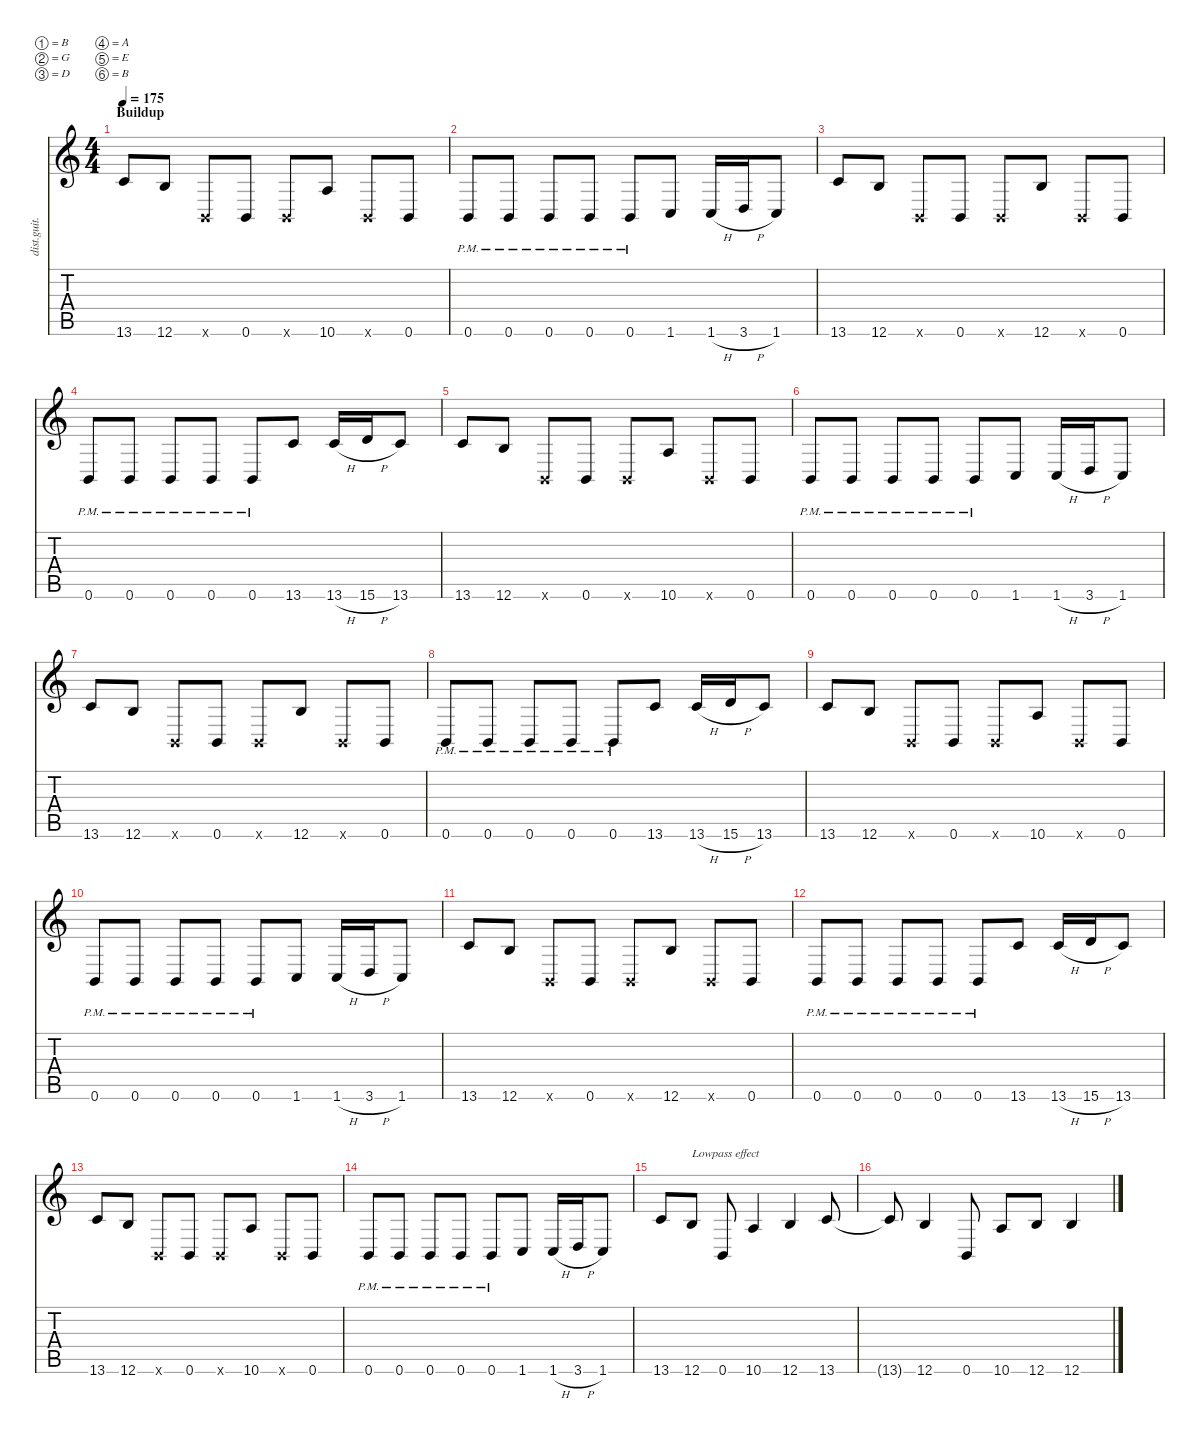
\defaultSystemsLayout 4
\hideDynamics
\bracketExtendMode nobrackets
\track ("Distortion Guitar - Petr" "dist.guit.") {instrument distortionguitar}
\staff {score tabs}
\tuning (B3 G3 D3 A2 E2 B1)
\ts (4 4)
\section ("" "Buildup")
\tempo 175
\clef g2
\ks c
13.6.8{dy ff beam Up} 12.6.8{beam Up} 0.6{x}.8{beam Up} 0.6.8{beam Up} 0.6{x}.8{beam Up} 10.6.8{beam Up} 0.6{x}.8{beam Up} 0.6.8{beam Up} |
0.6{pm}.8{dy mf beam Up} 0.6{pm}.8{beam Up} 0.6{pm}.8{beam Up} 0.6{pm}.8{beam Up} 0.6{pm}.8{beam Up} 1.6.8{beam Up} 1.6{h}.16{beam Up} 3.6{h}.16{beam Up} 1.6.8{beam Up} |
13.6.8{dy ff beam Up} 12.6.8{beam Up} 0.6{x}.8{beam Up} 0.6.8{beam Up} 0.6{x}.8{beam Up} 12.6.8{beam Up} 0.6{x}.8{beam Up} 0.6.8{beam Up} |
0.6{pm}.8{dy mf beam Up} 0.6{pm}.8{beam Up} 0.6{pm}.8{beam Up} 0.6{pm}.8{beam Up} 0.6{pm}.8{beam Up} 13.6.8{beam Up} 13.6{h}.16{beam Up} 15.6{h}.16{beam Up} 13.6.8{beam Up} |
13.6.8{dy ff beam Up} 12.6.8{beam Up} 0.6{x}.8{beam Up} 0.6.8{beam Up} 0.6{x}.8{beam Up} 10.6.8{beam Up} 0.6{x}.8{beam Up} 0.6.8{beam Up} |
0.6{pm}.8{dy mf beam Up} 0.6{pm}.8{beam Up} 0.6{pm}.8{beam Up} 0.6{pm}.8{beam Up} 0.6{pm}.8{beam Up} 1.6.8{beam Up} 1.6{h}.16{beam Up} 3.6{h}.16{beam Up} 1.6.8{beam Up} |
13.6.8{dy ff beam Up} 12.6.8{beam Up} 0.6{x}.8{beam Up} 0.6.8{beam Up} 0.6{x}.8{beam Up} 12.6.8{beam Up} 0.6{x}.8{beam Up} 0.6.8{beam Up} |
0.6{pm}.8{dy mf beam Up} 0.6{pm}.8{beam Up} 0.6{pm}.8{beam Up} 0.6{pm}.8{beam Up} 0.6{pm}.8{beam Up} 13.6.8{beam Up} 13.6{h}.16{beam Up} 15.6{h}.16{beam Up} 13.6.8{beam Up} |
13.6.8{dy ff beam Up} 12.6.8{beam Up} 0.6{x}.8{beam Up} 0.6.8{beam Up} 0.6{x}.8{beam Up} 10.6.8{beam Up} 0.6{x}.8{beam Up} 0.6.8{beam Up} |
0.6{pm}.8{dy mf beam Up} 0.6{pm}.8{beam Up} 0.6{pm}.8{beam Up} 0.6{pm}.8{beam Up} 0.6{pm}.8{beam Up} 1.6.8{beam Up} 1.6{h}.16{beam Up} 3.6{h}.16{beam Up} 1.6.8{beam Up} |
13.6.8{dy ff beam Up} 12.6.8{beam Up} 0.6{x}.8{beam Up} 0.6.8{beam Up} 0.6{x}.8{beam Up} 12.6.8{beam Up} 0.6{x}.8{beam Up} 0.6.8{beam Up} |
0.6{pm}.8{dy mf beam Up} 0.6{pm}.8{beam Up} 0.6{pm}.8{beam Up} 0.6{pm}.8{beam Up} 0.6{pm}.8{beam Up} 13.6.8{beam Up} 13.6{h}.16{beam Up} 15.6{h}.16{beam Up} 13.6.8{beam Up} |
13.6.8{dy ff beam Up} 12.6.8{beam Up} 0.6{x}.8{beam Up} 0.6.8{beam Up} 0.6{x}.8{beam Up} 10.6.8{beam Up} 0.6{x}.8{beam Up} 0.6.8{beam Up} |
0.6{pm}.8{dy mf beam Up} 0.6{pm}.8{beam Up} 0.6{pm}.8{beam Up} 0.6{pm}.8{beam Up} 0.6{pm}.8{beam Up} 1.6.8{beam Up} 1.6{h}.16{beam Up} 3.6{h}.16{beam Up} 1.6.8{beam Up} |
13.6.8{dy pp beam Up} 12.6.8{txt "Lowpass effect" beam Up} 0.6.8{beam Up} 10.6.4{beam Up} 12.6.4{beam Up} 13.6.8{beam Up} |
13.6{t}.8{beam Up} 12.6.4{beam Up} 0.6.8{beam Up} 10.6.8{beam Up} 12.6.8{beam Up} 12.6.4{beam Up}
